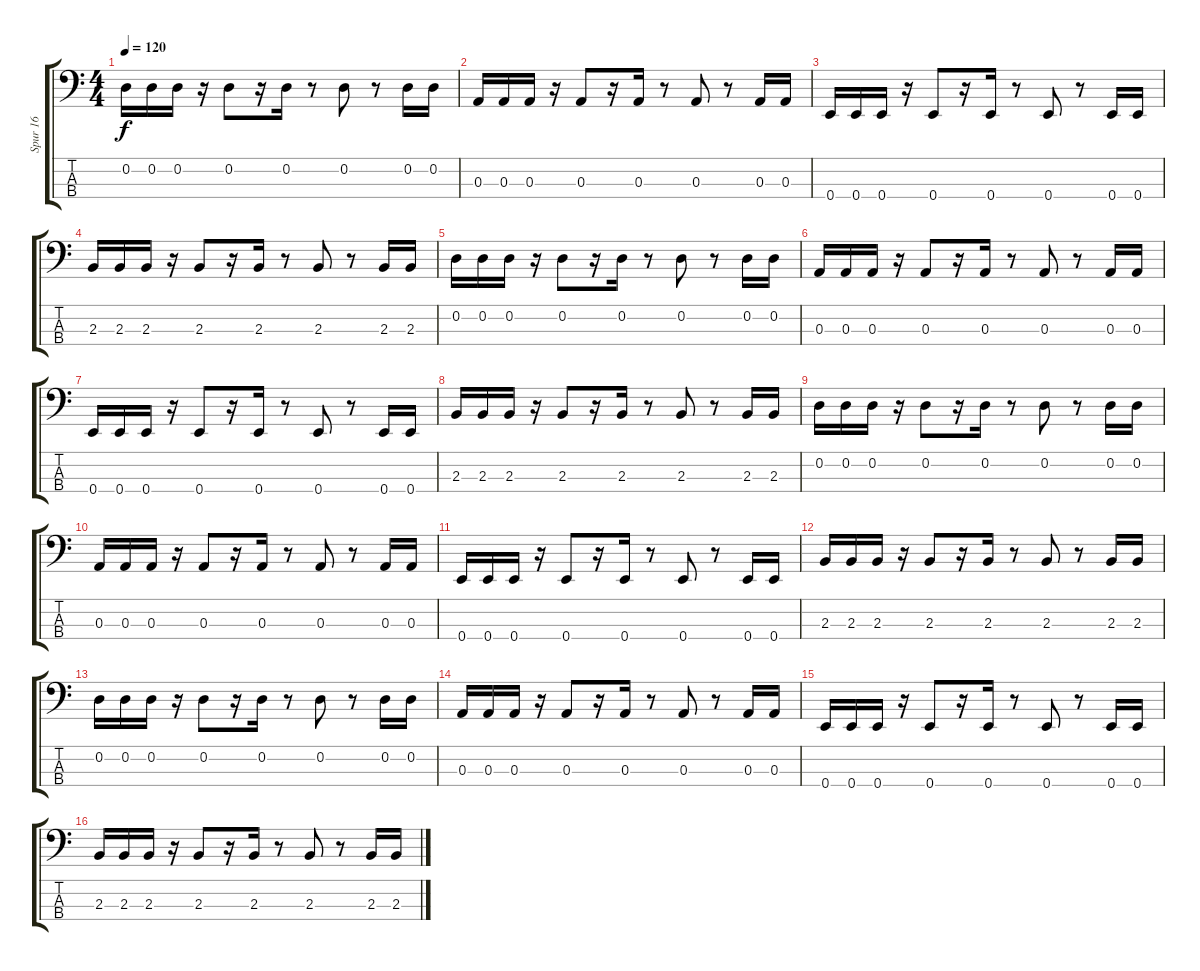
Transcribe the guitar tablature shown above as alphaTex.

\track ("Spur 16" "Spur 16") {instrument electricbassfinger}
\staff {score tabs}
\tuning (G2 D2 A1 E1) {hide}
\ts (4 4)
\tempo 120
\clef f4
\ks c
0.2.16{dy f} 0.2.16 0.2.16 r.16 0.2.8 r.16 0.2.16 r.8 0.2.8 r.8 0.2.16 0.2.16 |
0.3.16 0.3.16 0.3.16 r.16 0.3.8 r.16 0.3.16 r.8 0.3.8 r.8 0.3.16 0.3.16 |
0.4.16 0.4.16 0.4.16 r.16 0.4.8 r.16 0.4.16 r.8 0.4.8 r.8 0.4.16 0.4.16 |
2.3.16 2.3.16 2.3.16 r.16 2.3.8 r.16 2.3.16 r.8 2.3.8 r.8 2.3.16 2.3.16 |
0.2.16 0.2.16 0.2.16 r.16 0.2.8 r.16 0.2.16 r.8 0.2.8 r.8 0.2.16 0.2.16 |
0.3.16 0.3.16 0.3.16 r.16 0.3.8 r.16 0.3.16 r.8 0.3.8 r.8 0.3.16 0.3.16 |
0.4.16 0.4.16 0.4.16 r.16 0.4.8 r.16 0.4.16 r.8 0.4.8 r.8 0.4.16 0.4.16 |
2.3.16 2.3.16 2.3.16 r.16 2.3.8 r.16 2.3.16 r.8 2.3.8 r.8 2.3.16 2.3.16 |
0.2.16 0.2.16 0.2.16 r.16 0.2.8 r.16 0.2.16 r.8 0.2.8 r.8 0.2.16 0.2.16 |
0.3.16 0.3.16 0.3.16 r.16 0.3.8 r.16 0.3.16 r.8 0.3.8 r.8 0.3.16 0.3.16 |
0.4.16 0.4.16 0.4.16 r.16 0.4.8 r.16 0.4.16 r.8 0.4.8 r.8 0.4.16 0.4.16 |
2.3.16 2.3.16 2.3.16 r.16 2.3.8 r.16 2.3.16 r.8 2.3.8 r.8 2.3.16 2.3.16 |
0.2.16 0.2.16 0.2.16 r.16 0.2.8 r.16 0.2.16 r.8 0.2.8 r.8 0.2.16 0.2.16 |
0.3.16 0.3.16 0.3.16 r.16 0.3.8 r.16 0.3.16 r.8 0.3.8 r.8 0.3.16 0.3.16 |
0.4.16 0.4.16 0.4.16 r.16 0.4.8 r.16 0.4.16 r.8 0.4.8 r.8 0.4.16 0.4.16 |
2.3.16 2.3.16 2.3.16 r.16 2.3.8 r.16 2.3.16 r.8 2.3.8 r.8 2.3.16 2.3.16
